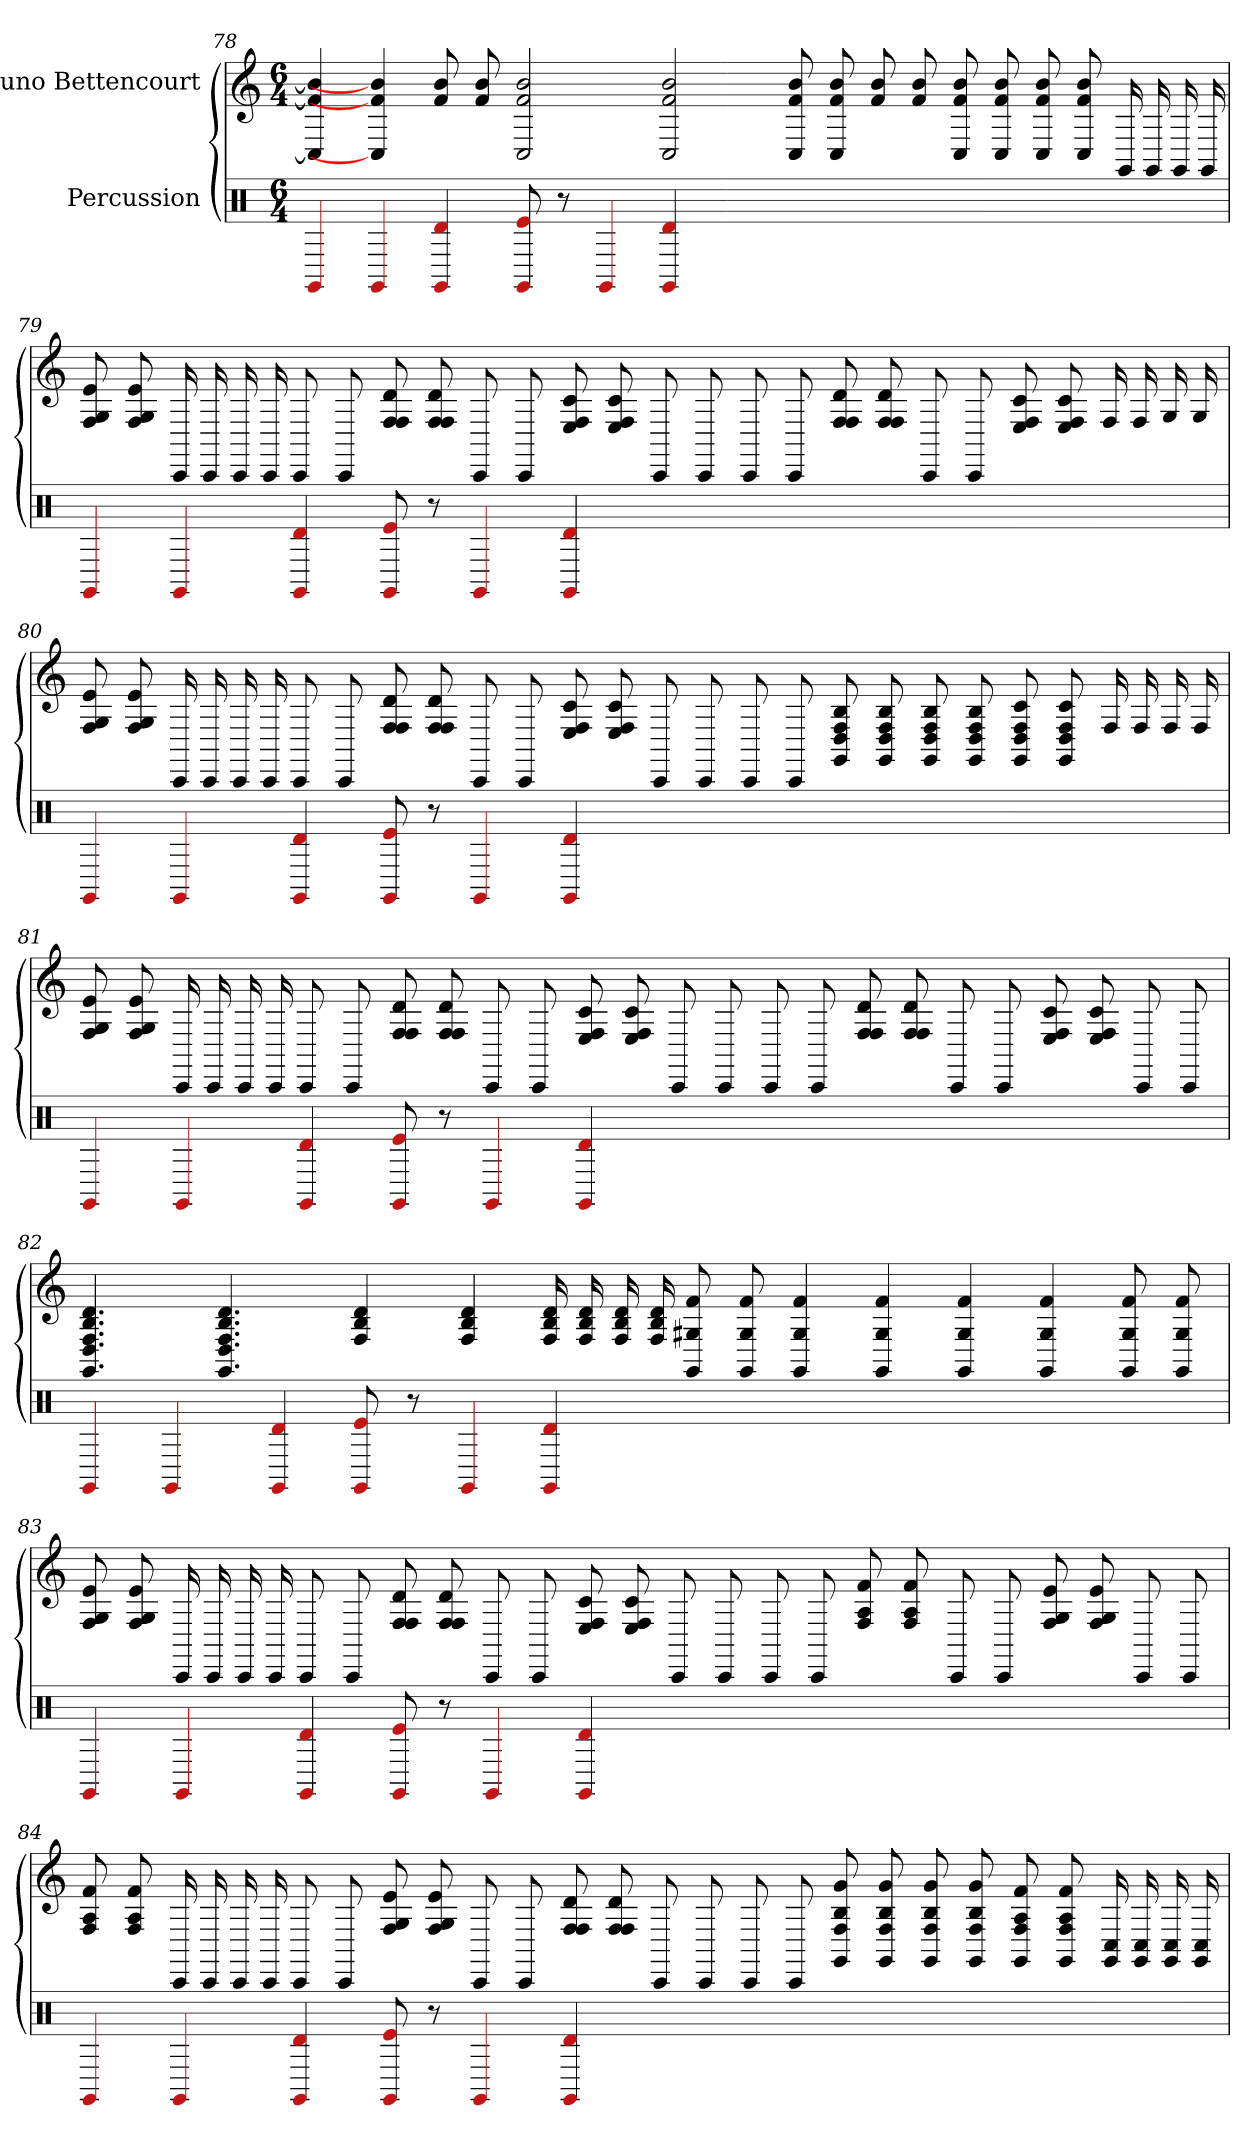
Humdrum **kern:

**kern	**kern
*part2	*part1
*staff2	*staff1
*I"Percussion	*I"Nuno Bettencourt
*clefX	*
*k[]	*k[]
*M6/4	*M6/4
=78	=78
4GG#	4b] 4f] 4C]
4GG#	4b] 4f] 4C]
4GG# 4d	8b 8f
.	8b 8f
8GG# 8e	2b 2f 2C
8r	.
4GG#	.
4GG# 4d	2b 2f 2C
1.ryy	.
.	8b 8f 8C
.	8b 8f 8C
.	8b 8f
.	8b 8f
.	8b 8f 8C
.	8b 8f 8C
.	8b 8f 8C
.	8b 8f 8C
.	16GG
.	16GG
.	16GG
.	16GG
=79	=79
4GG#	8e 8F 8G
.	8e 8F 8G
4GG#	16CC
.	16CC
.	16CC
.	16CC
4GG# 4d	8CC
.	8CC
8GG# 8e	8d 8F 8F
8r	8d 8F 8F
4GG#	8CC
.	8CC
4GG# 4d	8c 8F 8E
.	8c 8F 8E
1.ryy	8CC
.	8CC
.	8CC
.	8CC
.	8d 8F 8F
.	8d 8F 8F
.	8CC
.	8CC
.	8c 8F 8E
.	8c 8F 8E
.	16F
.	16F
.	16G
.	16G
=80	=80
4GG#	8e 8F 8G
.	8e 8F 8G
4GG#	16CC
.	16CC
.	16CC
.	16CC
4GG# 4d	8CC
.	8CC
8GG# 8e	8d 8F 8F
8r	8d 8F 8F
4GG#	8CC
.	8CC
4GG# 4d	8c 8F 8E
.	8c 8F 8E
1.ryy	8CC
.	8CC
.	8CC
.	8CC
.	8B 8F 8D 8GG
.	8B 8F 8D 8GG
.	8B 8F 8D 8GG
.	8B 8F 8D 8GG
.	8c 8F 8D 8GG
.	8c 8F 8D 8GG
.	16F
.	16F
.	16F
.	16F
=81	=81
4GG#	8e 8F 8G
.	8e 8F 8G
4GG#	16CC
.	16CC
.	16CC
.	16CC
4GG# 4d	8CC
.	8CC
8GG# 8e	8d 8F 8F
8r	8d 8F 8F
4GG#	8CC
.	8CC
4GG# 4d	8c 8F 8E
.	8c 8F 8E
1.ryy	8CC
.	8CC
.	8CC
.	8CC
.	8d 8F 8F
.	8d 8F 8F
.	8CC
.	8CC
.	8c 8F 8E
.	8c 8F 8E
.	8CC
.	8CC
=82	=82
4GG#	4.d 4.B 4.F 4.D 4.GG
4GG#	.
.	4.d 4.B 4.F 4.D 4.GG
4GG# 4d	.
8GG# 8e	4d 4B 4F
8r	.
4GG#	4d 4B 4F
4GG# 4d	16d 16B 16F
.	16d 16B 16F
.	16d 16B 16F
.	16d 16B 16F
1.ryy	8f 8G# 8GG
.	8f 8G# 8GG
.	4f 4G# 4GG
.	4f 4G# 4GG
.	4f 4G# 4GG
.	4f 4G# 4GG
.	8f 8G# 8GG
.	8f 8G# 8GG
=83	=83
4GG#	8e 8F 8G
.	8e 8F 8G
4GG#	16CC
.	16CC
.	16CC
.	16CC
4GG# 4d	8CC
.	8CC
8GG# 8e	8d 8F 8F
8r	8d 8F 8F
4GG#	8CC
.	8CC
4GG# 4d	8c 8F 8E
.	8c 8F 8E
1.ryy	8CC
.	8CC
.	8CC
.	8CC
.	8f 8F 8A
.	8f 8F 8A
.	8CC
.	8CC
.	8e 8F 8G
.	8e 8F 8G
.	8CC
.	8CC
=84	=84
4GG#	8f 8F 8A
.	8f 8F 8A
4GG#	16CC
.	16CC
.	16CC
.	16CC
4GG# 4d	8CC
.	8CC
8GG# 8e	8e 8F 8G
8r	8e 8F 8G
4GG#	8CC
.	8CC
4GG# 4d	8d 8F 8F
.	8d 8F 8F
1.ryy	8CC
.	8CC
.	8CC
.	8CC
.	8g 8F 8B 8GG
.	8g 8F 8B 8GG
.	8g 8F 8B 8GG
.	8g 8F 8B 8GG
.	8f 8F 8A 8GG
.	8f 8F 8A 8GG
.	16C 16GG
.	16C 16GG
.	16C 16GG
.	16C 16GG
=	=
*-	*-
